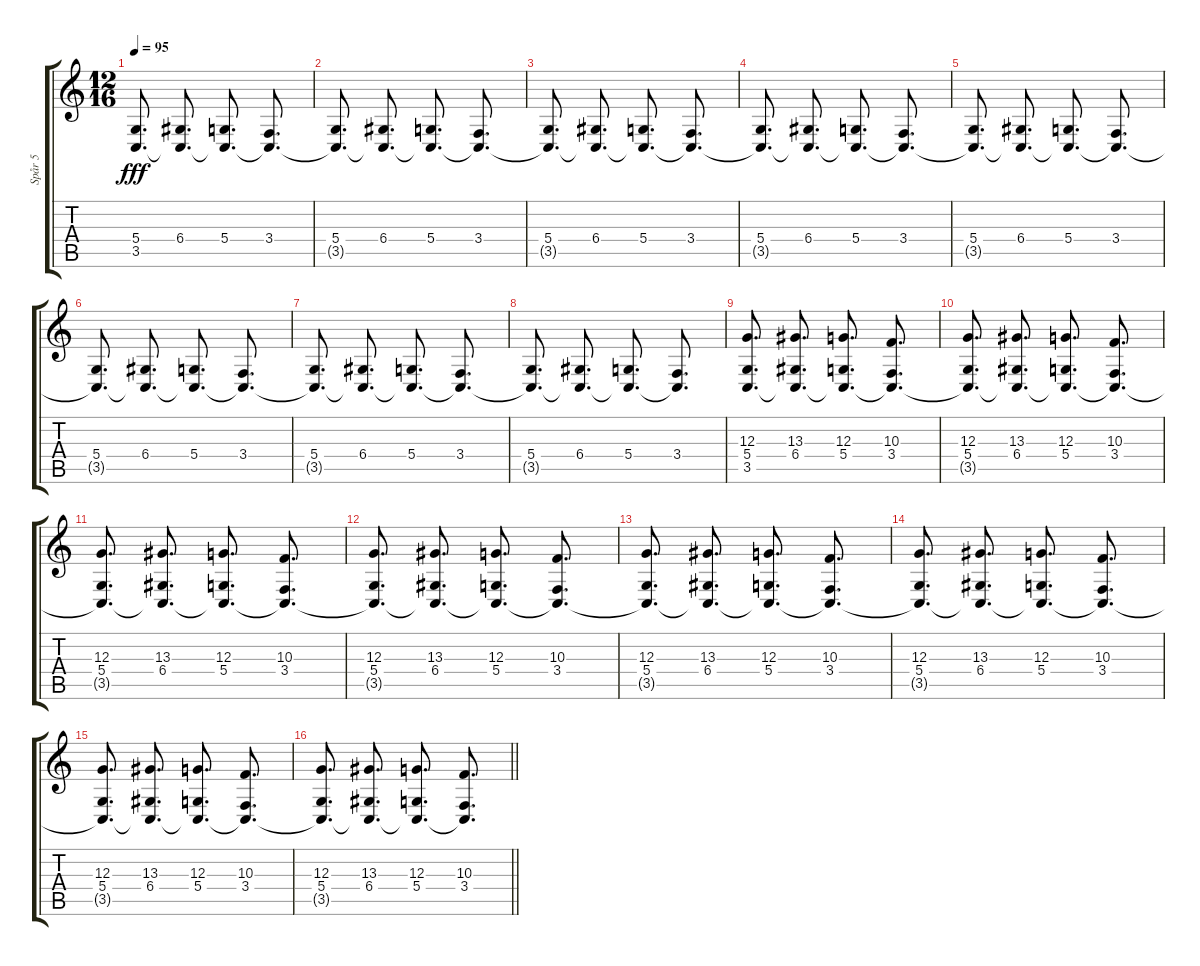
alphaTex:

\track ("Spår 5" "Spår 5") {instrument synthstrings2}
\staff {score tabs}
\tuning (E4 B3 G3 D3 A2 E2) {hide}
\ts (12 16)
\tempo 95
\clef g2
\ks c
(5.4 3.5).8{d dy fff volume 10 instrument synthstrings1} (6.4 3.5{t}).8{d} (5.4 3.5{t}).8{d} (3.4 3.5{t}).8{d} |
(5.4 3.5{t}).8{d instrument synthstrings1} (6.4 3.5{t}).8{d} (5.4 3.5{t}).8{d} (3.4 3.5{t}).8{d} |
(5.4 3.5{t}).8{d instrument synthstrings1} (6.4 3.5{t}).8{d} (5.4 3.5{t}).8{d} (3.4 3.5{t}).8{d} |
(5.4 3.5{t}).8{d instrument synthstrings1} (6.4 3.5{t}).8{d} (5.4 3.5{t}).8{d} (3.4 3.5{t}).8{d} |
(5.4 3.5{t}).8{d instrument synthstrings1} (6.4 3.5{t}).8{d} (5.4 3.5{t}).8{d} (3.4 3.5{t}).8{d} |
(5.4 3.5{t}).8{d instrument synthstrings1} (6.4 3.5{t}).8{d} (5.4 3.5{t}).8{d} (3.4 3.5{t}).8{d} |
(5.4 3.5{t}).8{d instrument synthstrings1} (6.4 3.5{t}).8{d} (5.4 3.5{t}).8{d} (3.4 3.5{t}).8{d} |
(5.4 3.5{t}).8{d instrument synthstrings1} (6.4 3.5{t}).8{d} (5.4 3.5{t}).8{d} (3.4 3.5{t}).8{d} |
(12.3 5.4 3.5).8{d volume 10 instrument synthstrings1} (13.3 6.4 3.5{t}).8{d} (12.3 5.4 3.5{t}).8{d} (10.3 3.4 3.5{t}).8{d} |
(12.3 5.4 3.5{t}).8{d instrument synthstrings1} (13.3 6.4 3.5{t}).8{d} (12.3 5.4 3.5{t}).8{d} (10.3 3.4 3.5{t}).8{d} |
(12.3 5.4 3.5{t}).8{d instrument synthstrings1} (13.3 6.4 3.5{t}).8{d} (12.3 5.4 3.5{t}).8{d} (10.3 3.4 3.5{t}).8{d} |
(12.3 5.4 3.5{t}).8{d instrument synthstrings1} (13.3 6.4 3.5{t}).8{d} (12.3 5.4 3.5{t}).8{d} (10.3 3.4 3.5{t}).8{d} |
(12.3 5.4 3.5{t}).8{d instrument synthstrings1} (13.3 6.4 3.5{t}).8{d} (12.3 5.4 3.5{t}).8{d} (10.3 3.4 3.5{t}).8{d} |
(12.3 5.4 3.5{t}).8{d instrument synthstrings1} (13.3 6.4 3.5{t}).8{d} (12.3 5.4 3.5{t}).8{d} (10.3 3.4 3.5{t}).8{d} |
(12.3 5.4 3.5{t}).8{d instrument synthstrings1} (13.3 6.4 3.5{t}).8{d} (12.3 5.4 3.5{t}).8{d} (10.3 3.4 3.5{t}).8{d} |
\barLineRight lightlight
(12.3 5.4 3.5{t}).8{d instrument synthstrings1} (13.3 6.4 3.5{t}).8{d} (12.3 5.4 3.5{t}).8{d} (10.3 3.4 3.5{t}).8{d}
